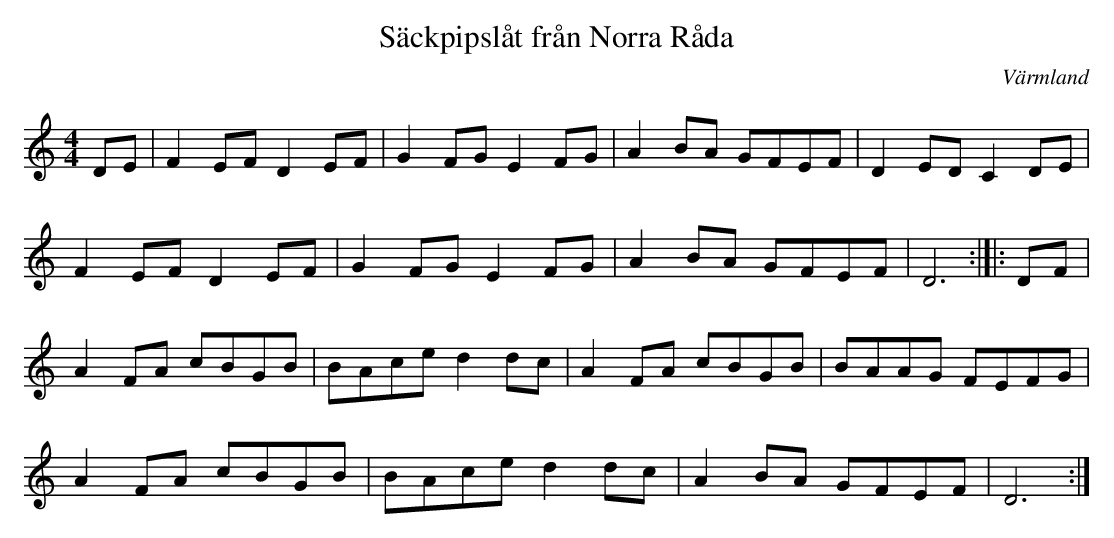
X:1
T:Säckpipslåt från Norra Råda
O:Värmland
M:4/4
L:1/8
K:C
DE|F2EFD2EF|G2FGE2FG|A2BA GFEF|D2EDC2DE|
F2EFD2EF|G2FGE2FG|A2BA GFEF|D6:|]|:DF|
A2FA cBGB|BAced2dc|A2FA cBGB|BAAG FEFG|
A2FA cBGB|BAced2dc|A2BA GFEF|D6:|]
